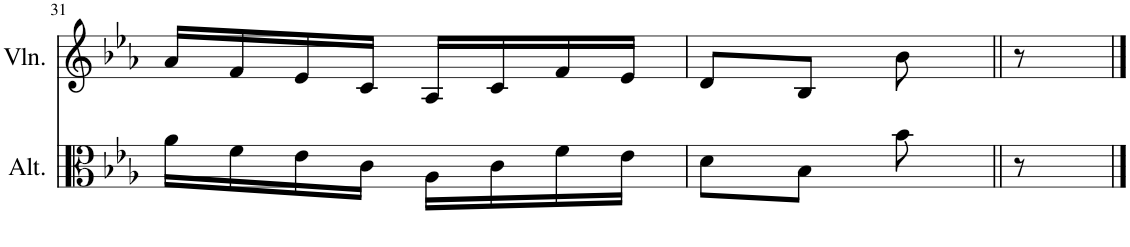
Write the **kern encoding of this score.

**kern	**kern
*part2	*part1
*staff2	*staff1
*I"Alto	*I"Violon
*I'Alt.	*I'Vln.
!!LO:PB:g=z
*clefC3	*clefG2
*k[b-e-a-]	*k[b-e-a-]
*M2/4	*M2/4
=31	=31
16a-\LL	16a-/LL
16f\	16f/
16e-\	16e-/
16c\JJ	16c/JJ
16A-\LL	16A-/LL
16c\	16c/
16f\	16f/
16e-\JJ	16e-/JJ
=32	=32
8d\L	8d/L
8B-\J	8B-/J
8b-\	8b-\
8r	8r
==	==
*-	*-
